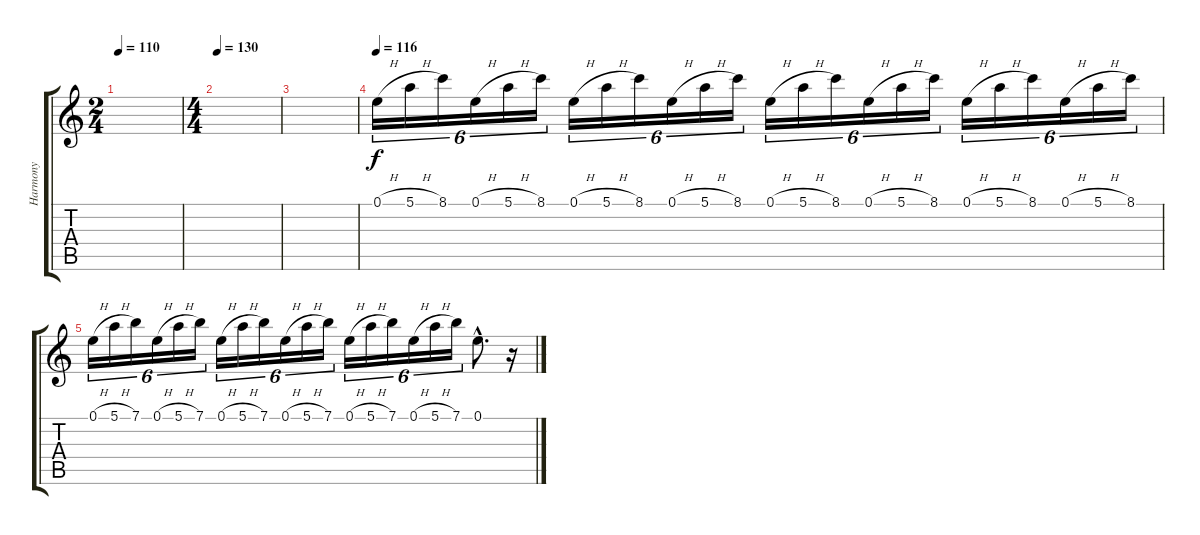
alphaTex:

\track ("Harmony" "Harmony") {instrument distortionguitar}
\staff {score tabs}
\tuning (E4 B3 G3 D3 A2 E2) {hide}
\ts (2 4)
\tempo 110
\clef g2
\ks c
|
\ts (4 4)
\tempo 130
|
|
\tempo 116
0.1{h}.16{tu (6 4)} 5.1{h}.16{tu (6 4)} 8.1.16{tu (6 4)} 0.1{h}.16{tu (6 4)} 5.1{h}.16{tu (6 4)} 8.1.16{tu (6 4)} 0.1{h}.16{tu (6 4)} 5.1{h}.16{tu (6 4)} 8.1.16{tu (6 4)} 0.1{h}.16{tu (6 4)} 5.1{h}.16{tu (6 4)} 8.1.16{tu (6 4)} 0.1{h}.16{tu (6 4)} 5.1{h}.16{tu (6 4)} 8.1.16{tu (6 4)} 0.1{h}.16{tu (6 4)} 5.1{h}.16{tu (6 4)} 8.1.16{tu (6 4)} 0.1{h}.16{tu (6 4)} 5.1{h}.16{tu (6 4)} 8.1.16{tu (6 4)} 0.1{h}.16{tu (6 4)} 5.1{h}.16{tu (6 4)} 8.1.16{tu (6 4)} |
0.1{h}.16{tu (6 4)} 5.1{h}.16{tu (6 4)} 7.1.16{tu (6 4)} 0.1{h}.16{tu (6 4)} 5.1{h}.16{tu (6 4)} 7.1.16{tu (6 4)} 0.1{h}.16{tu (6 4)} 5.1{h}.16{tu (6 4)} 7.1.16{tu (6 4)} 0.1{h}.16{tu (6 4)} 5.1{h}.16{tu (6 4)} 7.1.16{tu (6 4)} 0.1{h}.16{tu (6 4)} 5.1{h}.16{tu (6 4)} 7.1.16{tu (6 4)} 0.1{h}.16{tu (6 4)} 5.1{h}.16{tu (6 4)} 7.1.16{tu (6 4)} 0.1{hac}.8{d} r.16
